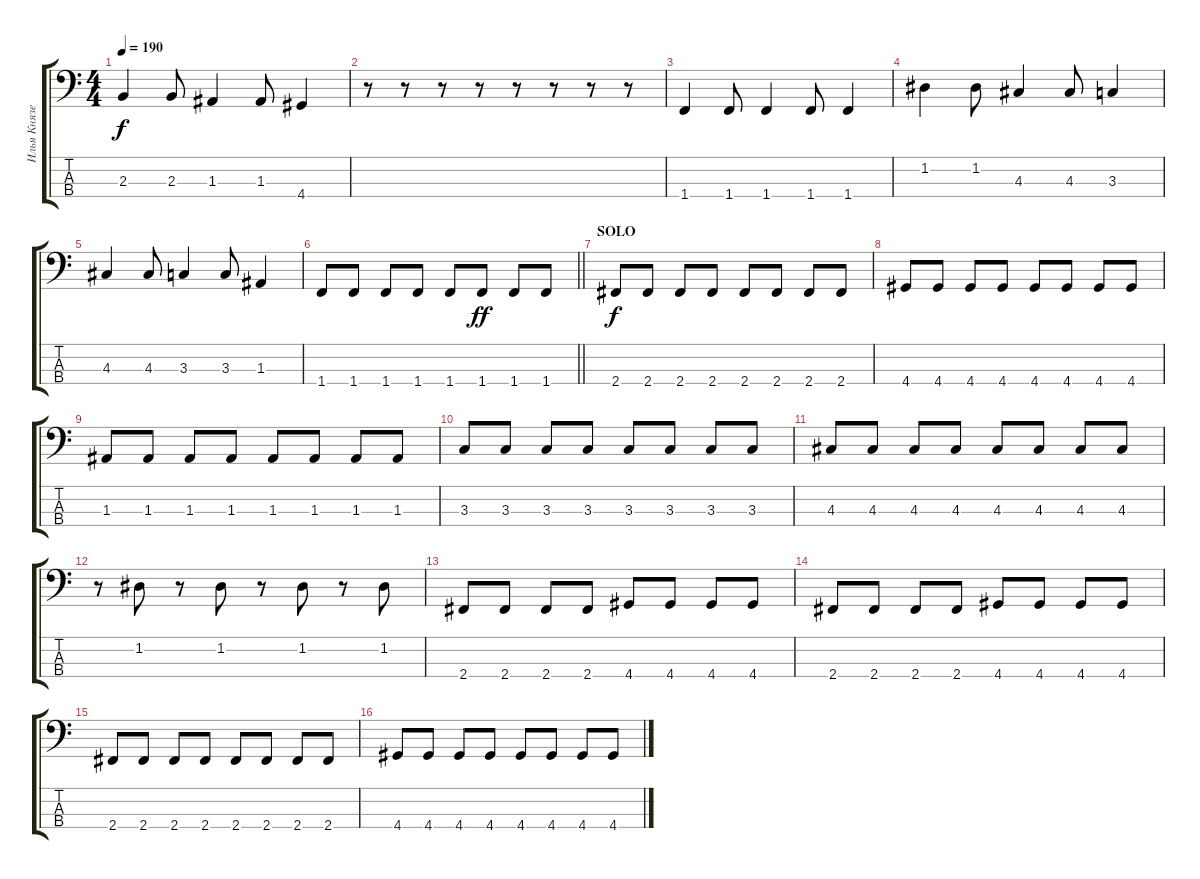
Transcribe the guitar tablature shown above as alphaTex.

\track ("Илья Князев" "Илья Князе") {instrument electricbasspick}
\staff {score tabs}
\tuning (G2 D2 A1 E1) {hide}
\ts (4 4)
\tempo 190
\clef f4
\ks c
2.3.4{dy f} 2.3.8 1.3.4 1.3.8 4.4.4 |
r.8 r.8 r.8 r.8 r.8 r.8 r.8 r.8 |
1.4.4 1.4.8 1.4.4 1.4.8 1.4.4 |
1.2.4 1.2.8 4.3.4 4.3.8 3.3.4 |
4.3.4 4.3.8 3.3.4 3.3.8 1.3.4 |
\barLineRight lightlight
1.4.8 1.4.8 1.4.8 1.4.8 1.4.8 1.4.8{dy ff} 1.4.8 1.4.8 |
\section ("" "SOLO")
2.4.8{dy f} 2.4.8 2.4.8 2.4.8 2.4.8 2.4.8 2.4.8 2.4.8 |
4.4.8 4.4.8 4.4.8 4.4.8 4.4.8 4.4.8 4.4.8 4.4.8 |
1.3.8 1.3.8 1.3.8 1.3.8 1.3.8 1.3.8 1.3.8 1.3.8 |
3.3.8 3.3.8 3.3.8 3.3.8 3.3.8 3.3.8 3.3.8 3.3.8 |
4.3.8 4.3.8 4.3.8 4.3.8 4.3.8 4.3.8 4.3.8 4.3.8 |
r.8 1.2.8 r.8 1.2.8 r.8 1.2.8 r.8 1.2.8 |
2.4.8 2.4.8 2.4.8 2.4.8 4.4.8 4.4.8 4.4.8 4.4.8 |
2.4.8 2.4.8 2.4.8 2.4.8 4.4.8 4.4.8 4.4.8 4.4.8 |
2.4.8 2.4.8 2.4.8 2.4.8 2.4.8 2.4.8 2.4.8 2.4.8 |
4.4.8 4.4.8 4.4.8 4.4.8 4.4.8 4.4.8 4.4.8 4.4.8
